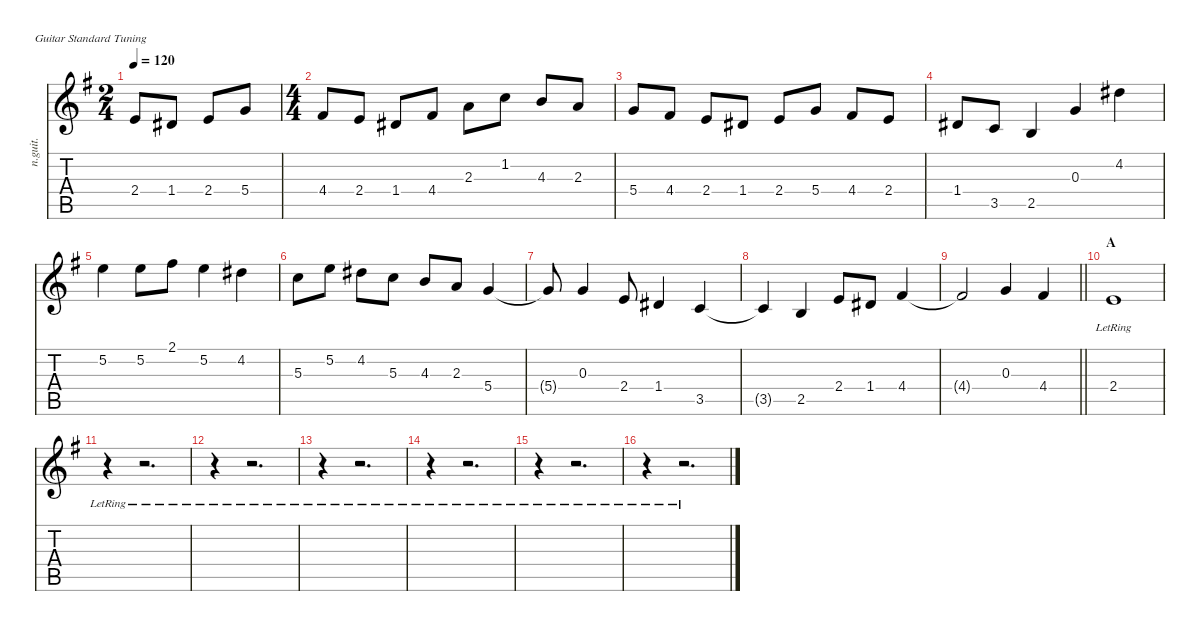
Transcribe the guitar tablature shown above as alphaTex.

\defaultSystemsLayout 4
\hideDynamics
\bracketExtendMode nobrackets
\track ("Guitar 2" "n.guit.") {instrument acousticguitarnylon}
\staff {score tabs}
\tuning (E4 B3 G3 D3 A2 E2)
\ts (2 4)
\tempo 120
\clef g2
\ks eminor
2.4{acc forcenatural}.8{dy f beam Up} 1.4{acc #}.8{beam Up} 2.4{acc forcenatural}.8{beam Up} 5.4{acc forcenatural}.8{beam Up} |
\ts (4 4)
\beaming (8 2 2 2 2)
4.4{acc #}.8{beam Up} 2.4{acc forcenatural}.8{beam Up} 1.4{acc #}.8{beam Up} 4.4{acc #}.8{beam Up} 2.3{acc forcenatural}.8{beam Down} 1.2{acc forcenatural}.8{beam Down} 4.3{acc forcenatural}.8{beam Up} 2.3{acc forcenatural}.8{beam Up} |
5.4{acc forcenatural}.8{beam Up} 4.4{acc #}.8{beam Up} 2.4{acc forcenatural}.8{beam Up} 1.4{acc #}.8{beam Up} 2.4{acc forcenatural}.8{beam Up} 5.4{acc forcenatural}.8{beam Up} 4.4{acc #}.8{beam Up} 2.4{acc forcenatural}.8{beam Up} |
1.4{acc #}.8{beam Up} 3.5{acc forcenatural}.8{beam Up} 2.5{acc forcenatural}.4{beam Up} 0.3{acc forcenatural}.4{beam Up} 4.2{acc #}.4{beam Down} |
5.2{acc forcenatural}.4{beam Down} 5.2{acc forcenatural}.8{beam Down} 2.1{acc #}.8{beam Down} 5.2{acc forcenatural}.4{beam Down} 4.2{acc #}.4{beam Down} |
5.3{acc forcenatural}.8{beam Down} 5.2{acc forcenatural}.8{beam Down} 4.2{acc #}.8{beam Down} 5.3{acc forcenatural}.8{beam Down} 4.3{acc forcenatural}.8{beam Up} 2.3{acc forcenatural}.8{beam Up} 5.4{acc forcenatural}.4{beam Up} |
5.4{t acc forcenatural}.8{beam Up} 0.3{acc forcenatural}.4{beam Up} 2.4{acc forcenatural}.8{beam Up} 1.4{acc #}.4{beam Up} 3.5{acc forcenatural}.4{beam Up} |
3.5{t acc forcenatural}.4{beam Up} 2.5{acc forcenatural}.4{beam Up} 2.4{acc forcenatural}.8{beam Up} 1.4{acc #}.8{beam Up} 4.4{acc #}.4{beam Up} |
\barLineRight lightlight
4.4{t acc #}.2{beam Up} 0.3{acc forcenatural}.4{beam Up} 4.4{acc #}.4{beam Up} |
\section ("" "A")
2.4{lr acc forcenatural}.1{beam Up} |
r.4{beam Down} r.2{d beam Down} |
r.4{beam Down} r.2{d beam Down} |
r.4{beam Down} r.2{d beam Down} |
r.4{beam Down} r.2{d beam Down} |
r.4{beam Down} r.2{d beam Down} |
r.4{beam Down} r.2{d beam Down}
